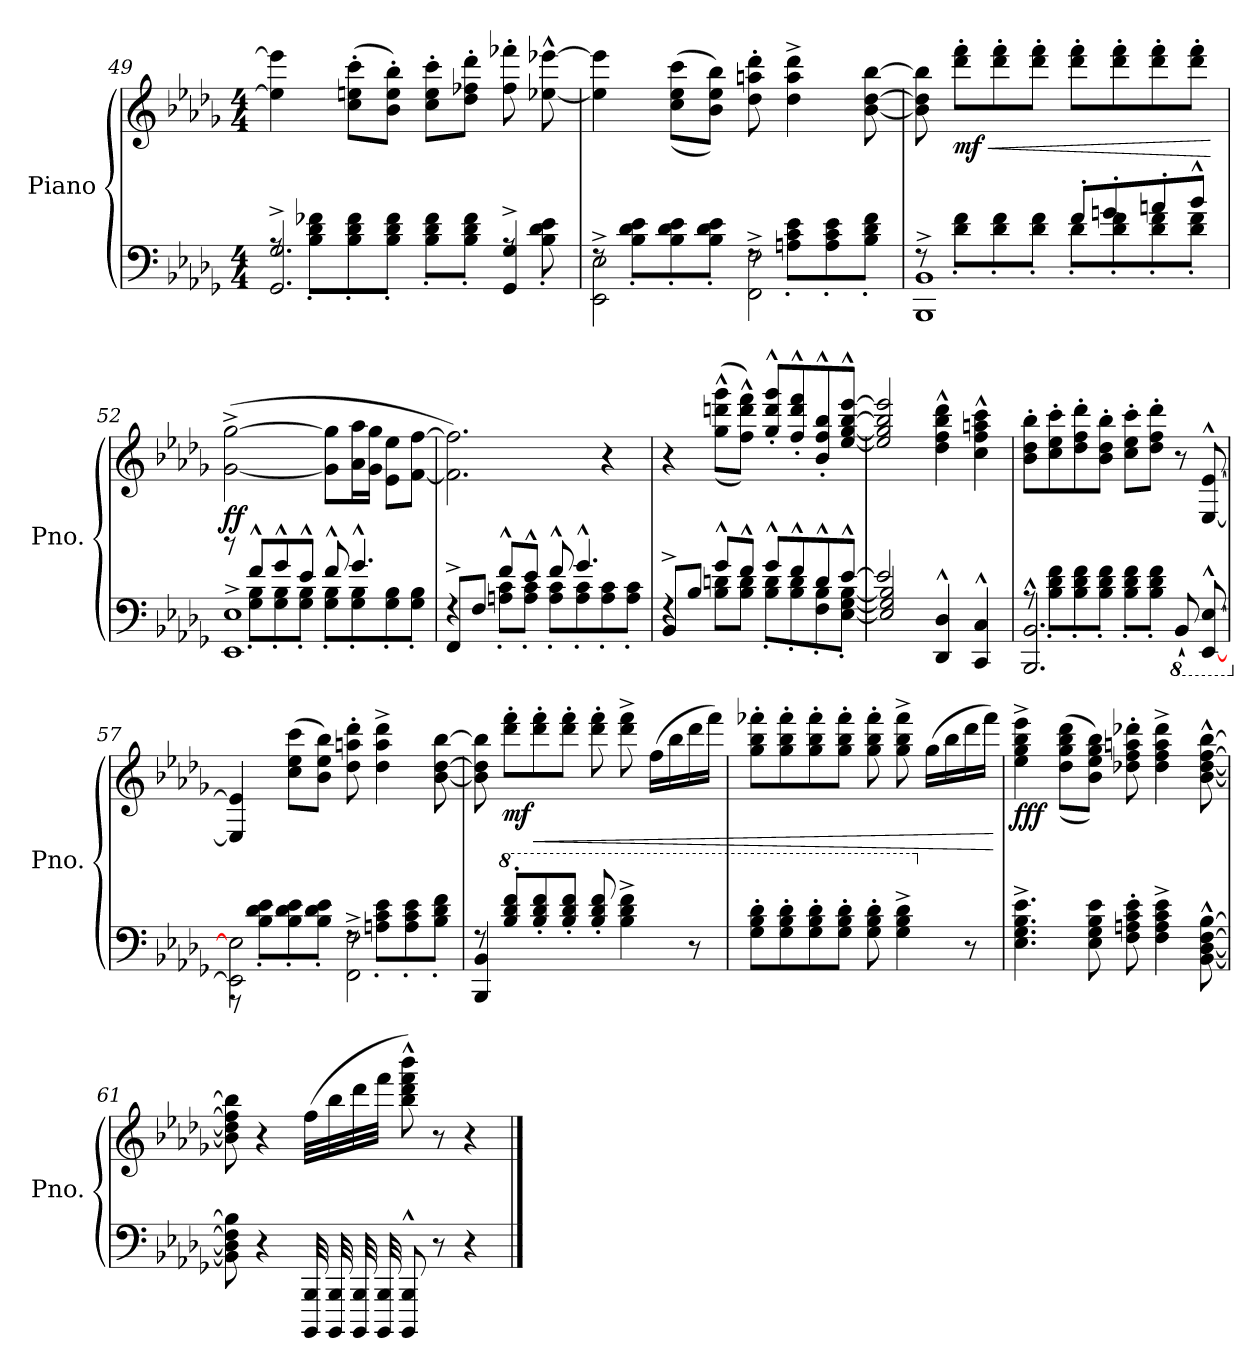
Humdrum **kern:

**kern	**kern	**dynam
*part1	*part1	*part1
*staff2	*staff1	*staff1/2
*I"Piano	*	*
*I'Pno.	*	*
*clefF4	*clefG2	*
*k[b-e-a-d-g-]	*k[b-e-a-d-g-]	*
*M4/4	*M4/4	*
=49	=49	=49
*^	*	*
2.GG-/^ 2.G-/^	8rA	4ee\] 4eee\]	.
.	8B-\' 8d-\' 8f-X\'L	.	.
.	8B-\' 8d-\' 8f-\'	(8cc\' 8een\' 8ccc\'L	.
.	8B-\' 8d-\' 8f-\'J	8b-\' 8ee\' 8bb-\'J)	.
.	8B-\' 8d-\' 8f-\'L	8cc\' 8ee\' 8ccc\'L	.
.	8B-\' 8d-\' 8f-\'J	8dd-\' 8ff-X\' 8ddd-\'J	.
4GG-/^ 4G-/^	8rA	8ff-\' 8fff-X\'	.
.	8B-\' 8d-\' 8e-\'	[8ee-X\^^ [8eee-X\^^	.
!!LO:LB:g=z
=50	=50	=50	=50
2EE-\^ 2E-\^	8rF	4ee-\] 4eee-\]	.
.	8B-\' 8d-\' 8e-\'L	.	.
.	8B-\' 8d-\' 8e-\'	((8cc\ 8ee-\ 8ccc\L	.
.	8B-\' 8d-\' 8e-\'J	8b-\ 8ee-\ 8bb-\J))	.
2FF\^ 2F\^	8rF	8dd-\' 8aan\' 8ddd-\'	.
.	8An\' 8c\' 8e-\'L	4dd-\^ 4aa\^ 4ddd-\^	.
.	8A\' 8c\' 8e-\'	.	.
.	8B-\' 8d-\' 8f\'J	[8b-\ [8dd-\ [8bb-\	.
=51	=51	=51	=51
*	*^	*	*
1BBB-^ 1BB-^	8rF	2ryy	8b-\] 8dd-\] 8bb-\]	.
!	!	!	!	!LO:HP:b
!	!	!	!	!LO:DY:n=1:b
.	8d-\' 8f\'L	.	8ddd-\' 8fff\'L	< mf
.	8d-\' 8f\'	.	8ddd-\' 8fff\'	.
.	8d-\' 8f\'J	.	8ddd-\' 8fff\'J	.
.	8d-'\L	8f'/L	8ddd-\' 8fff\'L	.
.	8d-\' 8f\'	8gn'/	8ddd-\' 8fff\'	.
.	8d-\' 8f\'	8an'/	8ddd-\' 8fff\'	.
.	8d-\' 8f\'J	8b-^^/J	8ddd-\' 8fff\'J	.
*v	*v	*v	*	*
.	.	[
=52	=52	=52
*^	*	*
*	*^	*	*
!	!	!	!	!LO:DY:b
1EE-^ 1E-^	8ryy	8rdd	([2g-\^ [2gg-\^	ff
.	8G-\' 8B-\'L	8f^^/L	.	.
.	8G-\' 8B-\'	8g-^^/	.	.
.	8G-\' 8B-\'J	8e-^^/J	.	.
.	8G-\' 8B-\'L	8f^^/	8g-\] 8gg-\]L	.
.	8G-\' 8B-\'	4.g-^^/	16a-\ 16aa-\L	.
.	.	.	16g-\ 16gg-\JJ	.
.	8G-\' 8B-\'	.	8e-\ 8ee-\L	.
.	8G-\' 8B-\'J	.	[8f\ [8ff\J	.
*	*v	*v	*	*
!!LO:LB:g=z
=53	=53	=53	=53
8FF^/L	4rF	2.f\] 2.ff\])	.
8F/J	.	.	.
8f^^/L	8An\' 8c\'L	.	.
8e-^^/J	8A\' 8c\'J	.	.
8f^^/	8A\' 8c\'L	.	.
4.g-^^/	8A\' 8c\'	.	.
.	8A\' 8c\'	4r	.
.	8A\' 8c\'J	.	.
=54	=54	=54	=54
8BB-^/L	4rF	4r	.
8B-/J	.	.	.
8g-^^/L	8B-\ 8dn\L	((8gg-\^^ 8dddn\^^ 8ggg-\^^L	.
8f^^/J	8B-\ 8d\J	8ff\^^ 8ddd\^^ 8fff\^^J))	.
8g-^^/L	8B-\' 8d\'L	8gg-/'^^ 8ddd/'^^ 8ggg-/'^^L	.
8f^^/	8B-\' 8d\'	8ff/'^^ 8ddd/'^^ 8fff/'^^	.
8d^^/	8F\' 8B-\'	8b-/'^^ 8ff/'^^ 8bb-/'^^	.
[8e-^^/J	[8E-\' [8G-\' [8B-\'J	[8ee-/^^ [8gg-/^^ [8bb-/^^ [8eee-/^^J	.
=55	=55	=55	=55
2e-/]	2E-/] 2G-/] 2B-/]	2ee-/] 2gg-/] 2bb-/] 2eee-/]	.
4DD-/^^ 4D-/^^	2ryy	4dd-\^^ 4ff\^^ 4bb-\^^ 4ddd-\^^	.
4CC/^^ 4C/^^	.	4cc\^^ 4ff\^^ 4aan\^^ 4ccc\^^	.
!!LO:PB:g=z
=56	=56	=56	=56
2.BBB-/^^ 2.BB-/^^	8rA	8b-\' 8dd-\' 8bb-\'L	.
.	8B-\' 8d-\' 8f\'L	8cc\' 8ee-\' 8ccc\'	.
.	8B-\' 8d-\' 8f\'	8dd-\' 8ff\' 8ddd-\'	.
.	8B-\' 8d-\' 8f\'J	8b-\' 8dd-\' 8bb-\'J	.
.	8B-\' 8d-\' 8f\'L	8cc\' 8ee-\' 8ccc\'L	.
.	8B-\' 8d-\' 8f\'J	8dd-\' 8ff\' 8ddd-\'J	.
*8ba	*	*	*
8BBB-`/	4ryy	8r	.
[8EEE-/^^ [8EE-/^^	.	[8E-/^^ [8e-/^^	.
=57	=57	=57	=57
*X8ba	*	*	*
2EE-\] 2E-\]	8r	4E-/] 4e-/]	.
.	8B-\' 8d-\' 8e-\'L	.	.
.	8B-\' 8d-\' 8e-\'	(8cc\ 8ee-\ 8ccc\L	.
.	8B-\' 8d-\' 8e-\'J	8b-\ 8ee-\ 8bb-\J)	.
2FF\^ 2F\^	8rF	8dd-\' 8aan\' 8ddd-\'	.
.	8An\' 8c\' 8e-\'L	4dd-\^ 4aa\^ 4ddd-\^	.
.	8A\' 8c\' 8e-\'	.	.
.	8B-\' 8d-\' 8f\'J	[8b-\ [8dd-\ [8bb-\	.
!!LO:LB:g=z
=58	=58	=58	=58
8rF	4BBB-/ 4BB-/	8b-\] 8dd-\] 8bb-\]	.
*8va	*	*	*
!	!	!	!LO:DY:b
8b-/' 8dd-/' 8ff/'L	.	8ddd-\' 8fff\'L	mf
!	!	!	!LO:HP:b
8b-/' 8dd-/' 8ff/'	2.ryy	8ddd-\' 8fff\'	<
8b-/' 8dd-/' 8ff/'J	.	8ddd-\' 8fff\'J	.
8b-/' 8dd-/' 8ff/'	.	8ddd-\' 8fff\'	.
4b-\^ 4dd-\^ 4ff\^	.	8ddd-\^ 8fff\^	.
.	.	(16ff\LL	.
.	.	16bb-\	.
8r	.	16ddd-\	.
.	.	16fff\JJ)	.
*v	*v	*	*
=59	=59	=59
8g-\' 8b-\' 8dd-\'L	8gg-\' 8bb-\' 8fff-X\'L	.
8g-\' 8b-\' 8dd-\'	8gg-\' 8bb-\' 8fff-\'	.
8g-\' 8b-\' 8dd-\'	8gg-\' 8bb-\' 8fff-\'	.
8g-\' 8b-\' 8dd-\'J	8gg-\' 8bb-\' 8fff-\'J	.
8g-\' 8b-\' 8dd-\'	8gg-\' 8bb-\' 8fff-\'	.
4g-\^ 4b-\^ 4dd-\^	8gg-\^ 8bb-\^ 8fff-\^	.
.	(16gg-\LL	.
.	16bb-\	.
*X8va	*	*
8r	16ddd-\	.
.	16fff-\JJ)	.
.	.	[
!!LO:LB:g=z
=60	=60	=60
!	!	!LO:DY:b
4.E-\^ 4.G-\^ 4.B-\^ 4.e-\^	4ee-\^ 4gg-\^ 4bb-\^ 4eee-\^	fff
.	((8dd-\ 8gg-\ 8bb-\ 8ddd-\L	.
8E-\ 8G-\ 8B-\ 8e-\	8b-\ 8ee-\ 8gg-\ 8bb-\J))	.
8F\' 8An\' 8c\' 8e-\'	8dd-X\' 8ff\' 8aan\' 8ddd-X\'	.
4F\^ 4A\^ 4c\^ 4e-\^	4dd-\^ 4ff\^ 4aa\^ 4ddd-\^	.
[8BB-\^^ [8D-\^^ [8F\^^ [8B-\^^	[8b-\^^ [8dd-\^^ [8ff\^^ [8bb-\^^	.
=61	=61	=61
8BB-\] 8D-\] 8F\] 8B-\]	8b-\] 8dd-\] 8ff\] 8bb-\]	.
4r	4r	.
*tremolo	*	*
32BBBB-/ 32BBB-/	(32ff!\LLL	.
32BBBB-/ 32BBB-/	32bb-!\	.
32BBBB-/ 32BBB-/	32ddd-!\	.
32BBBB-/ 32BBB-/	32fff!\JJJ	.
*Xtremolo	*	*
8BBBB-/^^ 8BBB-/^^	8bb-\^^ 8ddd-\^^ 8fff\^^ 8bbb-\^^)	.
8r	8r	.
4r	4r	.
==	==	==
*-	*-	*-
